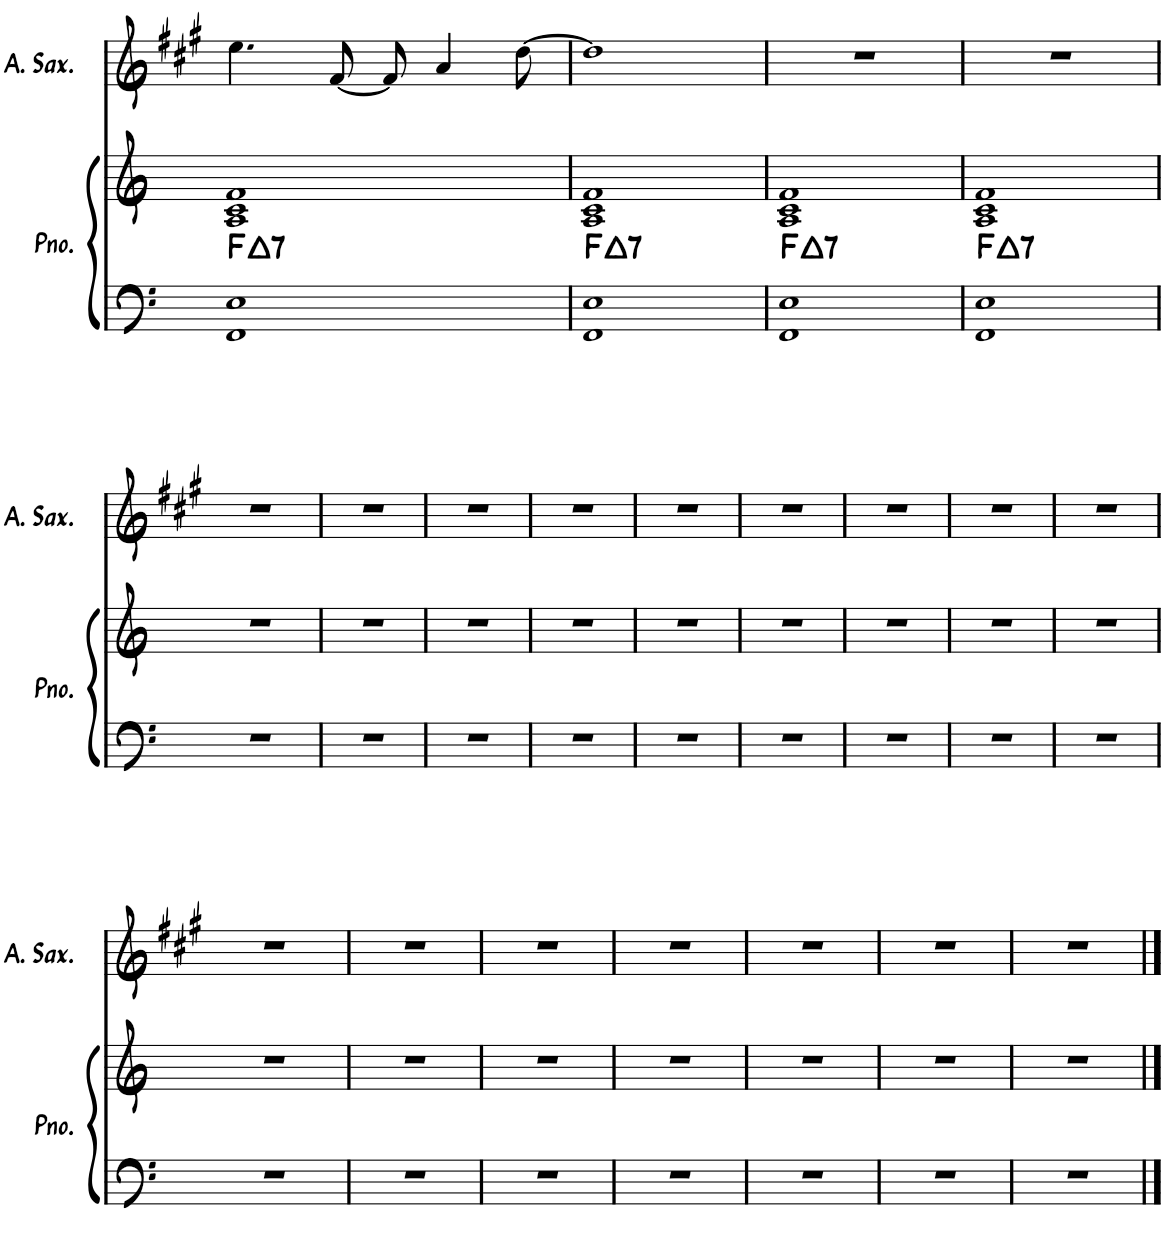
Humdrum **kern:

**kern	**kern	**harte	**kern
*part2	*part2	*part2	*part1
*staff3	*staff2	*	*staff1
*I"Piano	*	*	*I"Alto Saxophone
*I'Pno.	*	*	*I'A. Sax.
!!LO:PB:g=z
*clefF4	*clefG2	*	*clefG2
*	*	*	*Trd5c9
*k[]	*k[]	*	*k[f#c#g#]
*M4/4	*M4/4	*	*M4/4
=13	=13	=13	=13
!	!	!LO:H:kt=7	!
1FF 1E	1A 1c 1f	F:maj7	4.ee\
.	.	.	[8f#/
.	.	.	8f#/]
.	.	.	4a/
.	.	.	[8dd\
=14	=14	=14	=14
!	!	!LO:H:kt=7	!
1FF 1E	1A 1c 1f	F:maj7	1dd]
=15	=15	=15	=15
!	!	!LO:H:kt=7	!
1FF 1E	1A 1c 1f	F:maj7	1r
=16	=16	=16	=16
!	!	!LO:H:kt=7	!
1FF 1E	1A 1c 1f	F:maj7	1r
!!LO:LB:g=z
=17	=17	=17	=17
1r	1r	.	1r
=18	=18	=18	=18
1r	1r	.	1r
=19	=19	=19	=19
1r	1r	.	1r
=20	=20	=20	=20
1r	1r	.	1r
=21	=21	=21	=21
1r	1r	.	1r
=22	=22	=22	=22
1r	1r	.	1r
=23	=23	=23	=23
1r	1r	.	1r
=24	=24	=24	=24
1r	1r	.	1r
=25	=25	=25	=25
1r	1r	.	1r
!!LO:LB:g=z
=26	=26	=26	=26
1r	1r	.	1r
=27	=27	=27	=27
1r	1r	.	1r
=28	=28	=28	=28
1r	1r	.	1r
=29	=29	=29	=29
1r	1r	.	1r
=30	=30	=30	=30
1r	1r	.	1r
=31	=31	=31	=31
1r	1r	.	1r
=32	=32	=32	=32
1r	1r	.	1r
==	==	==	==
*-	*-	*-	*-
